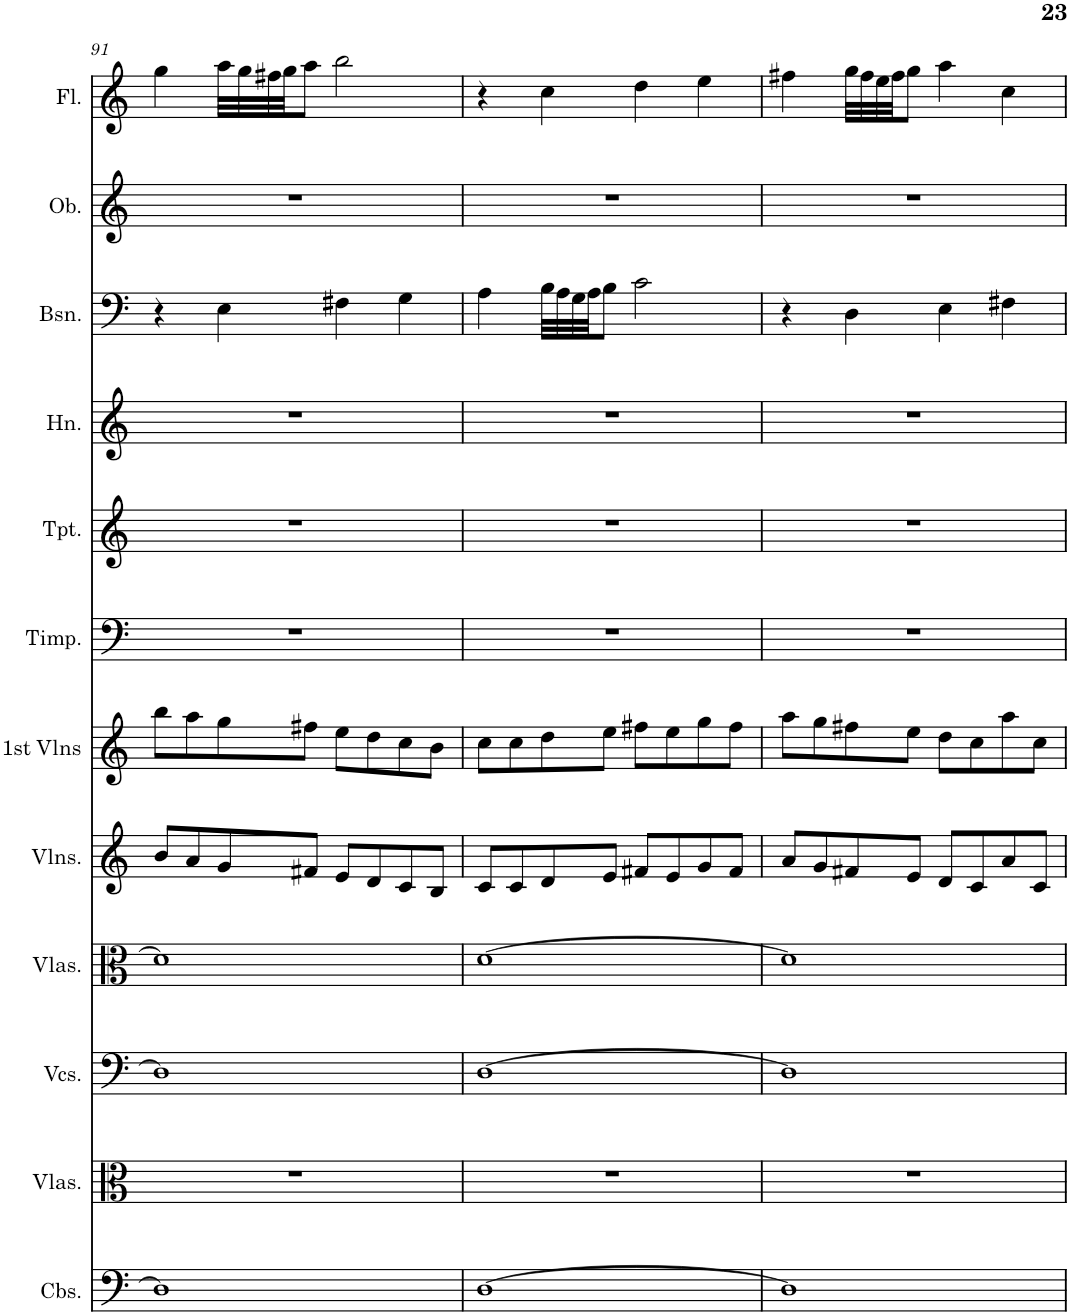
**kern	**kern	**kern	**kern	**kern	**kern	**kern	**kern	**kern	**kern	**kern	**kern
*part12	*part11	*part10	*part9	*part8	*part7	*part6	*part5	*part4	*part3	*part2	*part1
*staff12	*staff11	*staff10	*staff9	*staff8	*staff7	*staff6	*staff5	*staff4	*staff3	*staff2	*staff1
*I"Contrabasses	*I"Violas, Cello (tenor clef)	*I"Violoncellos	*I"Violas	*I"Violins	*I"1st Violins	*I"Timpani	*I"Trumpet	*I"Horn	*I"Bassoon	*I"Oboe	*I"Flute
*I'Cbs.	*I'Vlas.	*I'Vcs.	*I'Vlas.	*I'Vlns.	*I'1st Vlns	*I'Timp.	*I'Tpt.	*I'Hn.	*I'Bsn.	*I'Ob.	*I'Fl.
!!LO:PB:g=z
*clefF4	*clefC3	*clefF4	*clefC3	*clefG2	*clefG2	*clefF4	*clefG2	*clefG2	*clefF4	*clefG2	*clefG2
*Trd7c12	*	*	*	*	*	*	*Trd1c2	*Trd4c7	*	*	*
*k[]	*k[]	*k[]	*k[]	*k[]	*k[]	*k[]	*k[]	*k[]	*k[]	*k[]	*k[]
*M4/4	*M4/4	*M4/4	*M4/4	*M4/4	*M4/4	*M4/4	*M4/4	*M4/4	*M4/4	*M4/4	*M4/4
=91	=91	=91	=91	=91	=91	=91	=91	=91	=91	=91	=91
1D]	1r	1D]	1d]	8b/L	8bb\L	1r	1r	1r	4r	1r	4gg\
.	.	.	.	8a/	8aa\	.	.	.	.	.	.
.	.	.	.	8g/	8gg\	.	.	.	4E\	.	32aa\LLL
.	.	.	.	.	.	.	.	.	.	.	32gg\
.	.	.	.	.	.	.	.	.	.	.	32ff#X\
.	.	.	.	.	.	.	.	.	.	.	32gg\JJ
.	.	.	.	8f#X/J	8ff#X\J	.	.	.	.	.	8aa\J
.	.	.	.	8e/L	8ee\L	.	.	.	4F#X\	.	2bb\
.	.	.	.	8d/	8dd\	.	.	.	.	.	.
.	.	.	.	8c/	8cc\	.	.	.	4G\	.	.
.	.	.	.	8B/J	8b\J	.	.	.	.	.	.
=92	=92	=92	=92	=92	=92	=92	=92	=92	=92	=92	=92
[1D	1r	[1D	[1d	8c/L	8cc\L	1r	1r	1r	4A\	1r	4r
.	.	.	.	8c/	8cc\	.	.	.	.	.	.
.	.	.	.	8d/	8dd\	.	.	.	32B\LLL	.	4cc\
.	.	.	.	.	.	.	.	.	32A\	.	.
.	.	.	.	.	.	.	.	.	32G\	.	.
.	.	.	.	.	.	.	.	.	32A\JJ	.	.
.	.	.	.	8e/J	8ee\J	.	.	.	8B\J	.	.
.	.	.	.	8f#X/L	8ff#X\L	.	.	.	2c\	.	4dd\
.	.	.	.	8e/	8ee\	.	.	.	.	.	.
.	.	.	.	8g/	8gg\	.	.	.	.	.	4ee\
.	.	.	.	8f#/J	8ff#\J	.	.	.	.	.	.
=93	=93	=93	=93	=93	=93	=93	=93	=93	=93	=93	=93
1D]	1r	1D]	1d]	8a/L	8aa\L	1r	1r	1r	4r	1r	4ff#X\
.	.	.	.	8g/	8gg\	.	.	.	.	.	.
.	.	.	.	8f#X/	8ff#X\	.	.	.	4D\	.	32gg\LLL
.	.	.	.	.	.	.	.	.	.	.	32ff#\
.	.	.	.	.	.	.	.	.	.	.	32ee\
.	.	.	.	.	.	.	.	.	.	.	32ff#\JJ
.	.	.	.	8e/J	8ee\J	.	.	.	.	.	8gg\J
.	.	.	.	8d/L	8dd\L	.	.	.	4E\	.	4aa\
.	.	.	.	8c/	8cc\	.	.	.	.	.	.
.	.	.	.	8a/	8aa\	.	.	.	4F#X\	.	4cc\
.	.	.	.	8c/J	8cc\J	.	.	.	.	.	.
=	=	=	=	=	=	=	=	=	=	=	=
*-	*-	*-	*-	*-	*-	*-	*-	*-	*-	*-	*-
